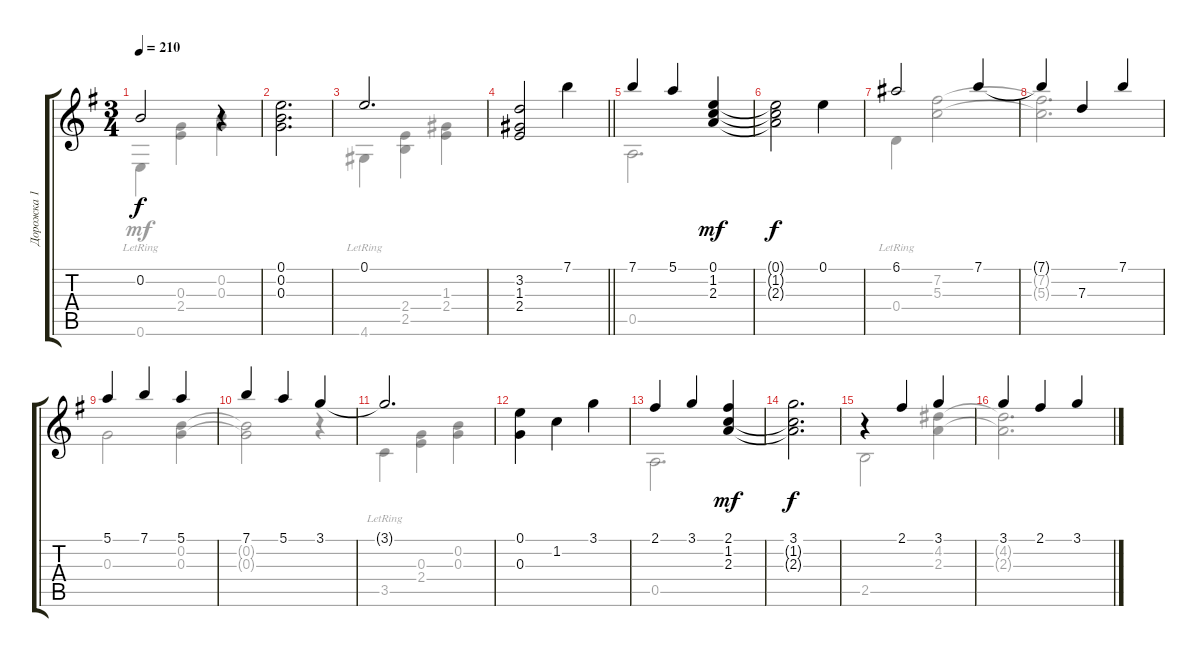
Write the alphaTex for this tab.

\track ("Дорожка 1" "Дорожка 1") {instrument acousticguitarnylon}
\staff {score tabs}
\tuning (E4 B3 G3 D3 A2 E2) {hide}
\voice
\ts (3 4)
\tempo 210
\clef g2
\ks g
0.2.2{dy f} r.4 |
(0.1 0.2 0.3).2{d} |
0.1.2{d} |
\barLineRight lightlight
(3.2 1.3 2.4).2 7.1.4 |
7.1.4 5.1.4 (0.1 1.2 2.3).4{dy mf} |
(0.1{t} 1.2{t} 2.3{t}).2{dy f} 0.1.4 |
6.1.2 7.1.4 |
7.1{t}.4 7.3.4 7.1.4 |
5.1.4 7.1.4 5.1.4 |
7.1.4 5.1.4 3.1.4 |
3.1{t}.2{d} |
(0.1 0.3).4 1.2.4 3.1.4 |
2.1.4 3.1.4 (2.1 1.2 2.3).4{dy mf} |
(3.1 1.2{t} 2.3{t}).2{d dy f} |
r.4 2.1.4 3.1.4 |
3.1.4 2.1.4 3.1.4
\voice
\clef g2
\ottava regular
\simile none
\ks g
0.6{lr}.4{dy mf} (0.3 2.4).4 (0.2 0.3).4 |
|
4.6{lr}.4 (2.4 2.5).4 (1.3 2.4).4 |
\barLineRight lightlight
|
0.5.2{d} |
|
0.4{lr}.4 (7.2 5.3).2 |
(7.2{t} 5.3{t}).2{d} |
0.3.2 (0.2 0.3).4 |
(0.2{t} 0.3{t}).2 r.4 |
3.5{lr}.4 (0.3 2.4).4 (0.2 0.3).4 |
|
0.5.2{d} |
|
2.5.2 (4.2 2.3).4 |
(4.2{t} 2.3{t}).2{d}
